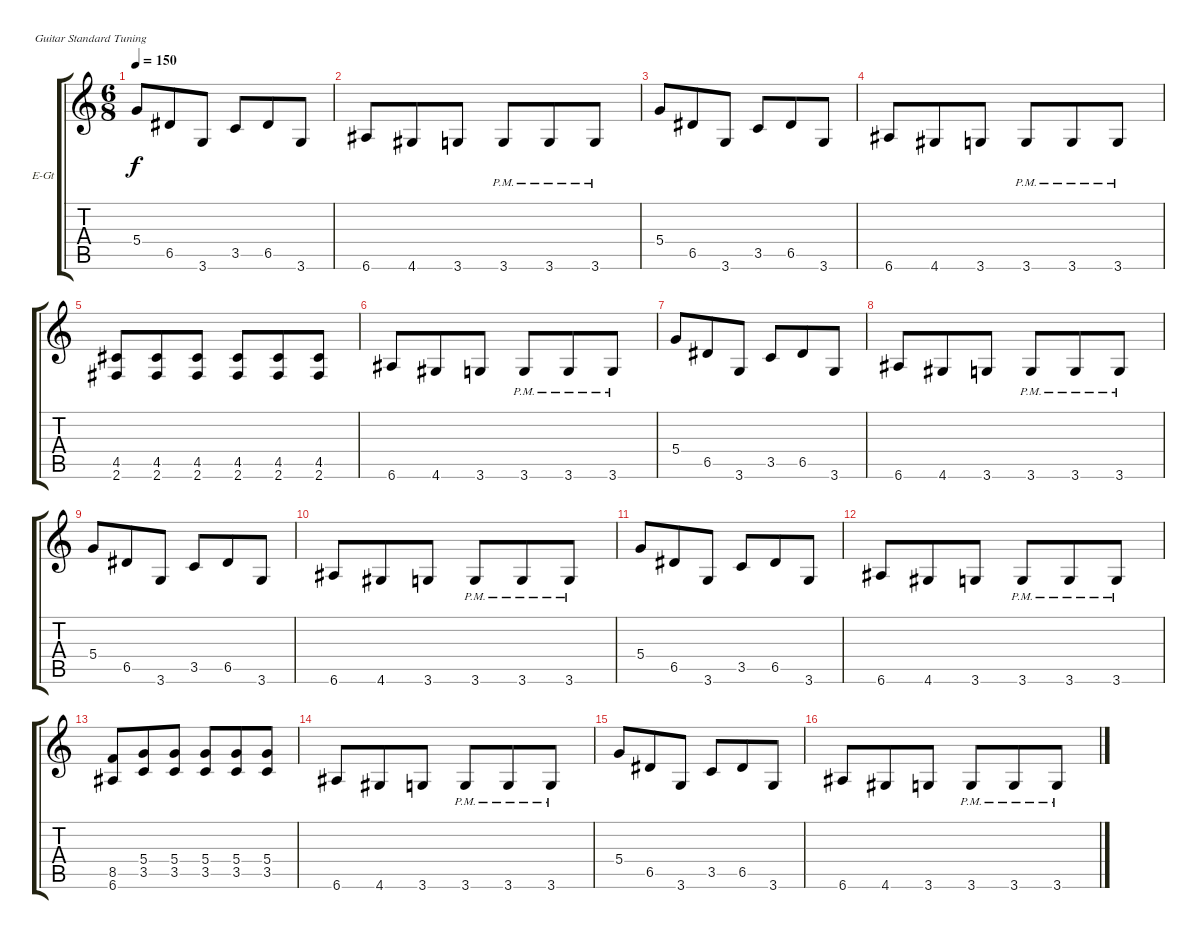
\defaultSystemsLayout 4
\bracketExtendMode groupsimilarinstruments
\firstSystemTrackNameOrientation horizontal
\otherSystemsTrackNameOrientation horizontal
\track ("Electric Guitar" "E-Gt") {instrument overdrivenguitar}
\staff {score tabs}
\tuning (E4 B3 G3 D3 A2 E2)
\ts (6 8)
\tempo 150
\clef g2
\ks c
5.4.8{dy f} 6.5.8 3.6.8 3.5.8 6.5.8 3.6.8 |
6.6.8 4.6.8 3.6.8 3.6{pm}.8 3.6{pm}.8 3.6{pm}.8 |
5.4.8 6.5.8 3.6.8 3.5.8 6.5.8 3.6.8 |
6.6.8 4.6.8 3.6.8 3.6{pm}.8 3.6{pm}.8 3.6{pm}.8 |
(2.6 4.5).8 (4.5 2.6).8 (2.6 4.5).8 (4.5 2.6).8 (2.6 4.5).8 (4.5 2.6).8 |
6.6.8 4.6.8 3.6.8 3.6{pm}.8 3.6{pm}.8 3.6{pm}.8 |
5.4.8 6.5.8 3.6.8 3.5.8 6.5.8 3.6.8 |
6.6.8 4.6.8 3.6.8 3.6{pm}.8 3.6{pm}.8 3.6{pm}.8 |
5.4.8 6.5.8 3.6.8 3.5.8 6.5.8 3.6.8 |
6.6.8 4.6.8 3.6.8 3.6{pm}.8 3.6{pm}.8 3.6{pm}.8 |
5.4.8 6.5.8 3.6.8 3.5.8 6.5.8 3.6.8 |
6.6.8 4.6.8 3.6.8 3.6{pm}.8 3.6{pm}.8 3.6{pm}.8 |
(6.6 8.5).8 (3.5 5.4).8 (3.5 5.4).8 (3.5 5.4).8 (3.5 5.4).8 (3.5 5.4).8 |
6.6.8 4.6.8 3.6.8 3.6{pm}.8 3.6{pm}.8 3.6{pm}.8 |
5.4.8 6.5.8 3.6.8 3.5.8 6.5.8 3.6.8 |
6.6.8 4.6.8 3.6.8 3.6{pm}.8 3.6{pm}.8 3.6{pm}.8
